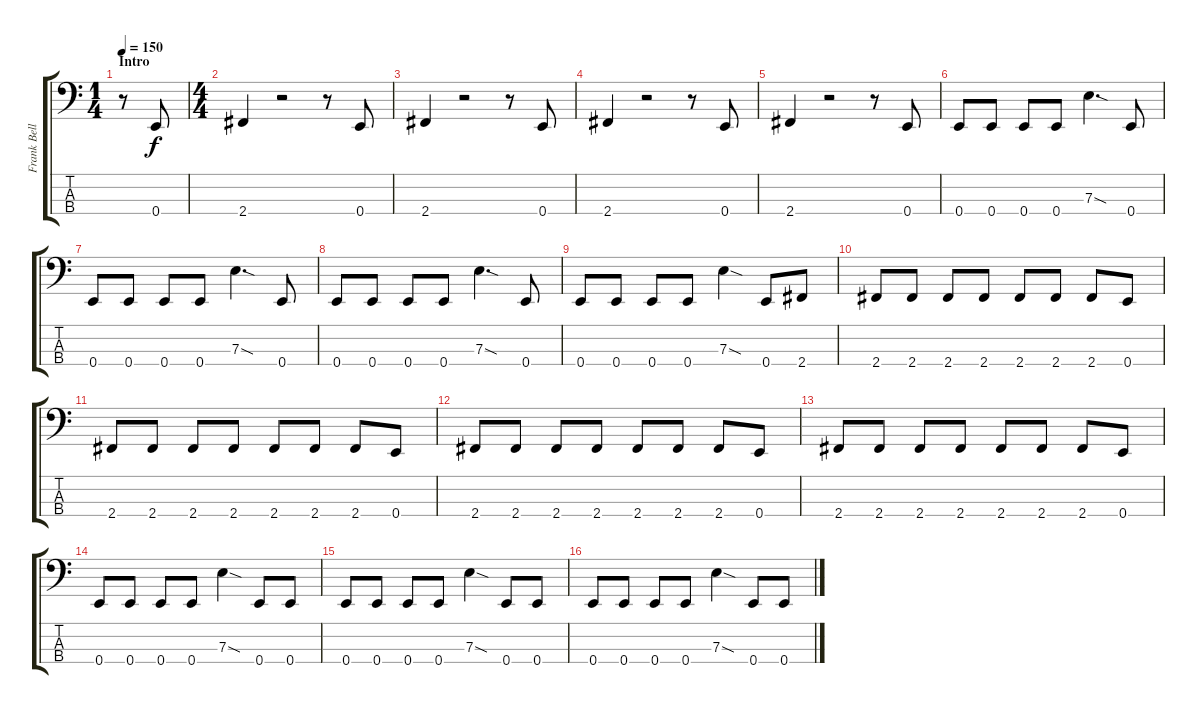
\track ("Frank Bello" "Frank Bell") {instrument electricbasspick}
\staff {score tabs}
\tuning (G2 D2 A1 E1) {hide}
\ts (1 4)
\section ("" "Intro")
\tempo 150
\clef f4
\ks c
r.8{dy f instrument electricbasspick} 0.4.8 |
\ts (4 4)
2.4.4 r.2 r.8 0.4.8 |
2.4.4 r.2 r.8 0.4.8 |
2.4.4 r.2 r.8 0.4.8 |
2.4.4 r.2 r.8 0.4.8 |
0.4.8 0.4.8 0.4.8 0.4.8 7.3{sod}.4{d} 0.4.8 |
0.4.8 0.4.8 0.4.8 0.4.8 7.3{sod}.4{d} 0.4.8 |
0.4.8 0.4.8 0.4.8 0.4.8 7.3{sod}.4{d} 0.4.8 |
0.4.8 0.4.8 0.4.8 0.4.8 7.3{sod}.4 0.4.8 2.4.8 |
2.4.8 2.4.8 2.4.8 2.4.8 2.4.8 2.4.8 2.4.8 0.4.8 |
2.4.8 2.4.8 2.4.8 2.4.8 2.4.8 2.4.8 2.4.8 0.4.8 |
2.4.8 2.4.8 2.4.8 2.4.8 2.4.8 2.4.8 2.4.8 0.4.8 |
2.4.8 2.4.8 2.4.8 2.4.8 2.4.8 2.4.8 2.4.8 0.4.8 |
0.4.8 0.4.8 0.4.8 0.4.8 7.3{sod}.4 0.4.8 0.4.8 |
0.4.8 0.4.8 0.4.8 0.4.8 7.3{sod}.4 0.4.8 0.4.8 |
0.4.8 0.4.8 0.4.8 0.4.8 7.3{sod}.4 0.4.8 0.4.8
